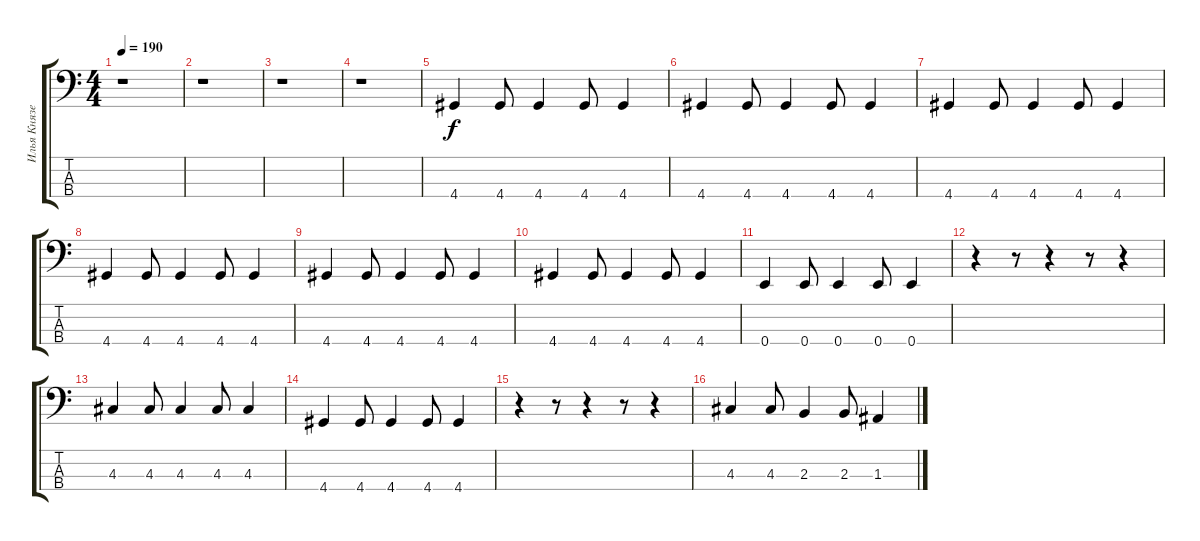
\track ("Илья Князев" "Илья Князе") {instrument electricbasspick}
\staff {score tabs}
\tuning (G2 D2 A1 E1) {hide}
\ts (4 4)
\tempo 190
\clef f4
\ks c
r.1{dy f} |
r.1 |
r.1 |
r.1 |
4.4.4 4.4.8 4.4.4 4.4.8 4.4.4 |
4.4.4 4.4.8 4.4.4 4.4.8 4.4.4 |
4.4.4 4.4.8 4.4.4 4.4.8 4.4.4 |
4.4.4 4.4.8 4.4.4 4.4.8 4.4.4 |
4.4.4 4.4.8 4.4.4 4.4.8 4.4.4 |
4.4.4 4.4.8 4.4.4 4.4.8 4.4.4 |
0.4.4 0.4.8 0.4.4 0.4.8 0.4.4 |
r.4 r.8 r.4 r.8 r.4 |
4.3.4 4.3.8 4.3.4 4.3.8 4.3.4 |
4.4.4 4.4.8 4.4.4 4.4.8 4.4.4 |
r.4 r.8 r.4 r.8 r.4 |
4.3.4 4.3.8 2.3.4 2.3.8 1.3.4
